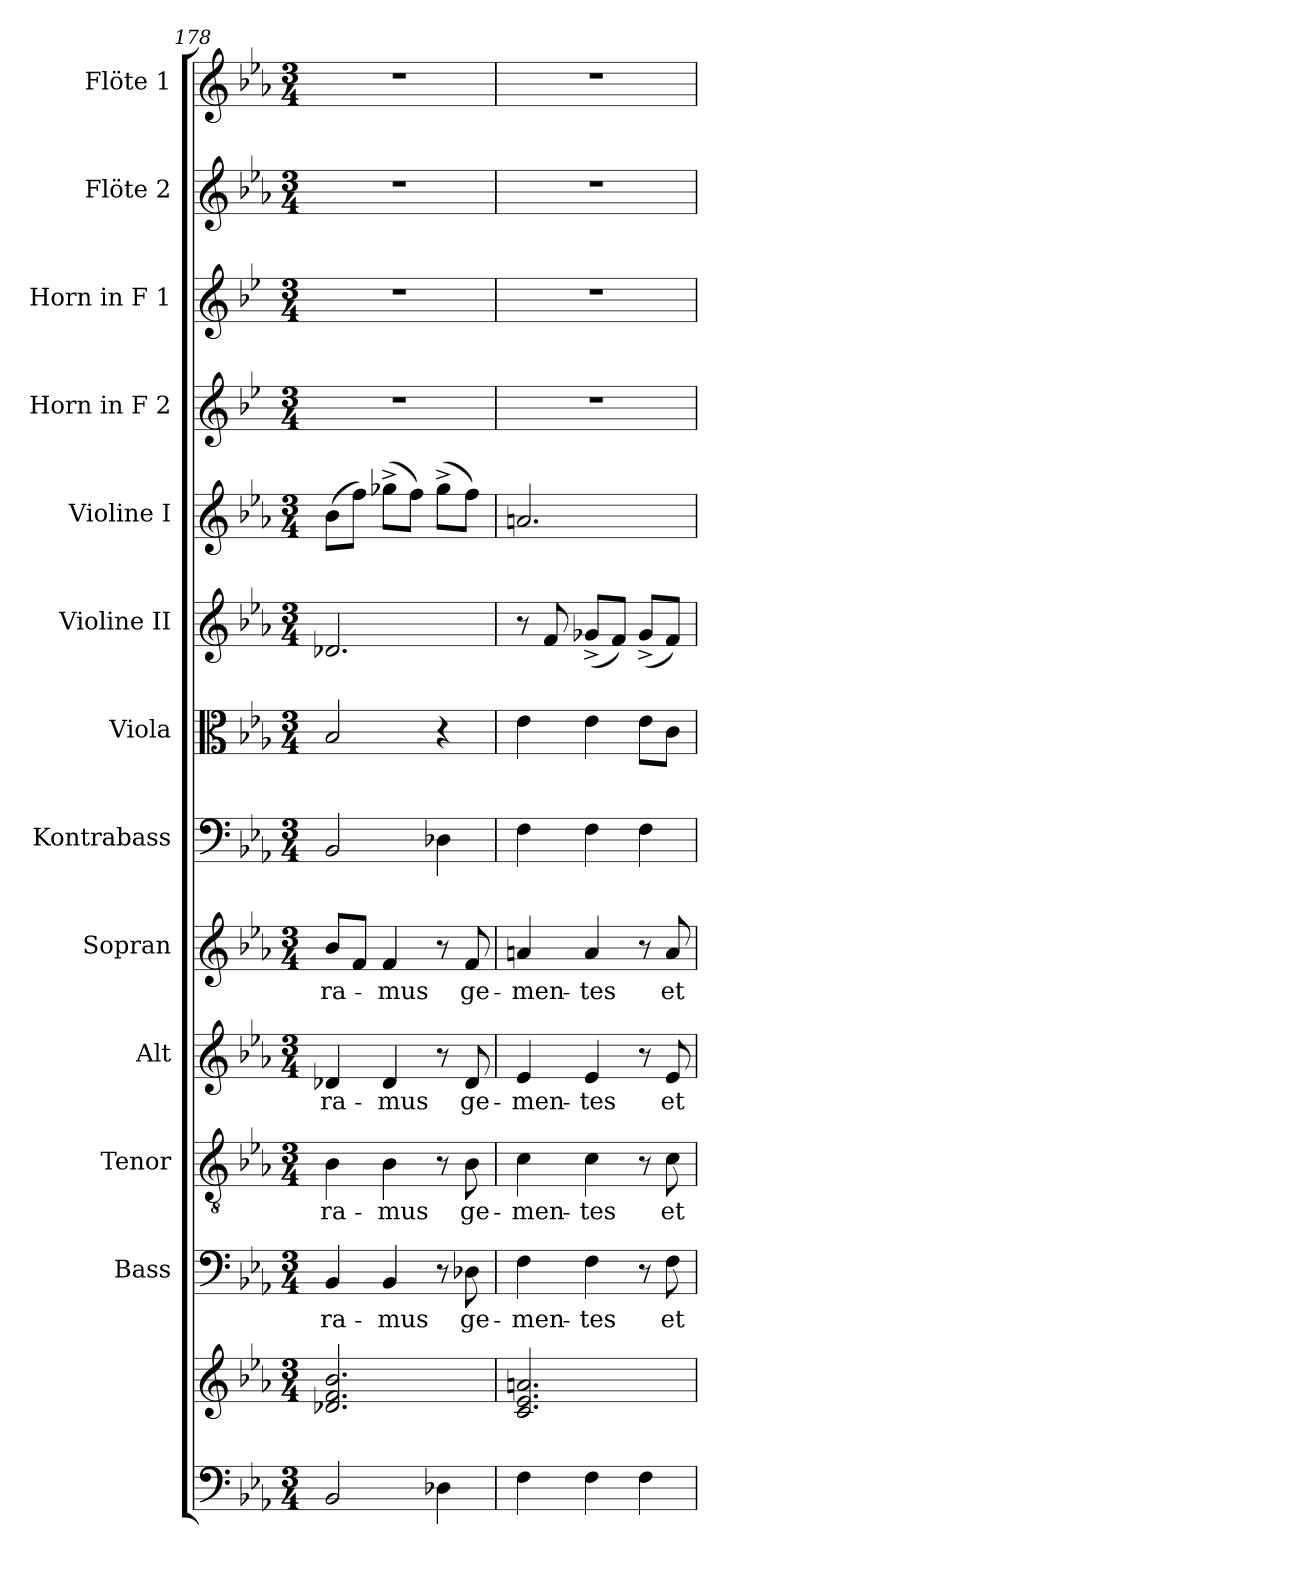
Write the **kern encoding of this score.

**kern	**kern	**kern	**text	**kern	**text	**kern	**text	**kern	**text	**kern	**kern	**kern	**kern	**kern	**kern	**kern	**kern
*part13	*part13	*part12	*part12	*part11	*part11	*part10	*part10	*part9	*part9	*part8	*part7	*part6	*part5	*part4	*part3	*part2	*part1
*staff14	*staff13	*staff12	*staff12	*staff11	*staff11	*staff10	*staff10	*staff9	*staff9	*staff8	*staff7	*staff6	*staff5	*staff4	*staff3	*staff2	*staff1
*	*	*I"Bass	*	*I"Tenor	*	*I"Alt	*	*I"Sopran	*	*I"Kontrabass	*I"Viola	*I"Violine II	*I"Violine I	*I"Horn in F 2	*I"Horn in F 1	*I"Flöte 2	*I"Flöte 1
*	*	*I'B.	*	*I'T.	*	*I'A.	*	*I'S.	*	*I'Kb.	*I'Vla.	*I'Vl. II	*I'Vl. I	*I'Hrn. F 2	*I'Hrn. F 1	*I'Fl. 2	*I'Fl. 1
*clefF4	*clefG2	*clefF4	*	*clefGv2	*	*clefG2	*	*clefG2	*	*clefF4	*clefC3	*clefG2	*clefG2	*clefG2	*clefG2	*clefG2	*clefG2
*	*	*	*	*	*	*	*	*	*	*ITrd7c12	*	*	*	*ITrd4c7	*ITrd4c7	*	*
*k[b-e-a-]	*k[b-e-a-]	*k[b-e-a-]	*	*k[b-e-a-]	*	*k[b-e-a-]	*	*k[b-e-a-]	*	*k[b-e-a-]	*k[b-e-a-]	*k[b-e-a-]	*k[b-e-a-]	*k[b-e-a-]	*k[b-e-a-]	*k[b-e-a-]	*k[b-e-a-]
*E-:	*E-:	*E-:	*	*E-:	*	*E-:	*	*E-:	*	*E-:	*E-:	*E-:	*E-:	*E-:	*E-:	*E-:	*E-:
*M3/4	*M3/4	*M3/4	*	*M3/4	*	*M3/4	*	*M3/4	*	*M3/4	*M3/4	*M3/4	*M3/4	*M3/4	*M3/4	*M3/4	*M3/4
=178	=178	=178	=178	=178	=178	=178	=178	=178	=178	=178	=178	=178	=178	=178	=178	=178	=178
!	!	!	!LO:LY:b	!	!LO:LY:b	!	!LO:LY:b	!	!LO:LY:b	!	!	!	!	!	!	!	!
2BB-/	2.d-X/ 2.f/ 2.b-/	4BB-/	-ra-	4B-\	-ra-	4d-X/	-ra-	8b-/L	-ra-	2BBB-/	2B-/	2.d-X/	(>8b-\L	2.r	2.r	2.r	2.r
.	.	.	.	.	.	.	.	8f/J	.	.	.	.	8ff\J)	.	.	.	.
!	!	!	!LO:LY:b	!	!LO:LY:b	!	!LO:LY:b	!	!LO:LY:b	!	!	!	!	!	!	!	!
.	.	4BB-/	-mus	4B-\	-mus	4d-/	-mus	4f/	-mus	.	.	.	(>8gg-X^>\L	.	.	.	.
.	.	.	.	.	.	.	.	.	.	.	.	.	8ff\J)	.	.	.	.
4D-X\	.	8r	.	8r	.	8r	.	8r	.	4DD-X\	4r	.	(>8gg-^>\L	.	.	.	.
!	!	!	!LO:LY:b	!	!LO:LY:b	!	!LO:LY:b	!	!LO:LY:b	!	!	!	!	!	!	!	!
.	.	8D-X\	ge-	8B-\	ge-	8d-/	ge-	8f/	ge-	.	.	.	8ff\J)	.	.	.	.
=179	=179	=179	=179	=179	=179	=179	=179	=179	=179	=179	=179	=179	=179	=179	=179	=179	=179
!	!	!	!LO:LY:b	!	!LO:LY:b	!	!LO:LY:b	!	!LO:LY:b	!	!	!	!	!	!	!	!
4F\	2.c/ 2.e-/ 2.an/	4F\	-men-	4c\	-men-	4e-/	-men-	4an/	-men-	4FF\	4e-\	8r	2.an/	2.r	2.r	2.r	2.r
.	.	.	.	.	.	.	.	.	.	.	.	8f/	.	.	.	.	.
!	!	!	!LO:LY:b	!	!LO:LY:b	!	!LO:LY:b	!	!LO:LY:b	!	!	!	!	!	!	!	!
4F\	.	4F\	-tes	4c\	-tes	4e-/	-tes	4a/	-tes	4FF\	4e-\	(<8g-X^</L	.	.	.	.	.
.	.	.	.	.	.	.	.	.	.	.	.	8f/J)	.	.	.	.	.
4F\	.	8r	.	8r	.	8r	.	8r	.	4FF\	8e-\L	(<8g-^</L	.	.	.	.	.
!	!	!	!LO:LY:b	!	!LO:LY:b	!	!LO:LY:b	!	!LO:LY:b	!	!	!	!	!	!	!	!
.	.	8F\	et	8c\	et	8e-/	et	8a/	et	.	8c\J	8f/J)	.	.	.	.	.
=	=	=	=	=	=	=	=	=	=	=	=	=	=	=	=	=	=
*-	*-	*-	*-	*-	*-	*-	*-	*-	*-	*-	*-	*-	*-	*-	*-	*-	*-
